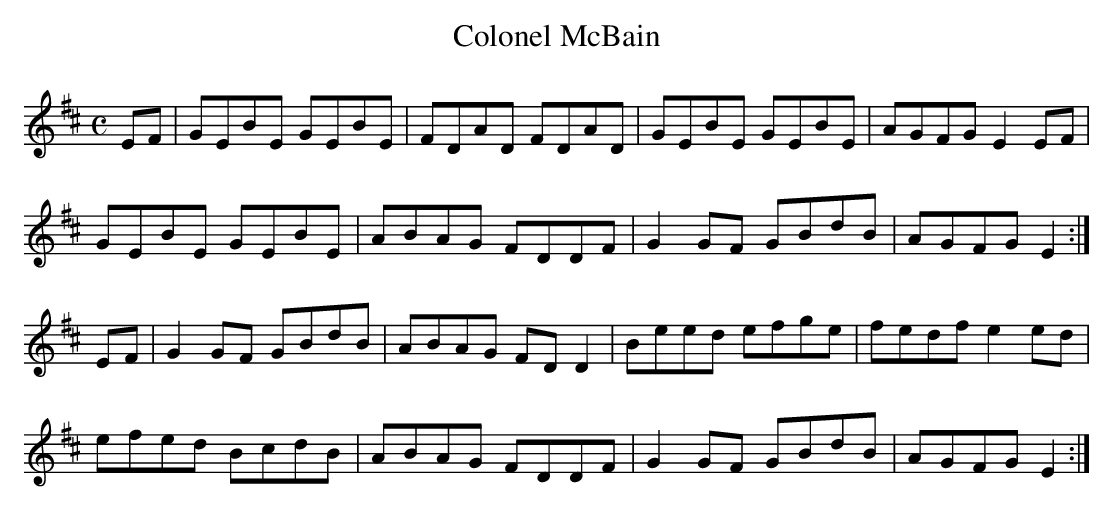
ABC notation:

X:1
T:Colonel McBain
M:C
L:1/8
K:E Dorian
EF|GEBE GEBE|FDAD FDAD|GEBE GEBE|AGFG E2EF|!
GEBE GEBE|ABAG FDDF|G2GF GBdB|AGFG E2:|!
EF|G2GF GBdB|ABAG FDD2|Beed efge|fedf e2ed|!
efed BcdB|ABAG FDDF|G2GF GBdB|AGFG E2:|!
